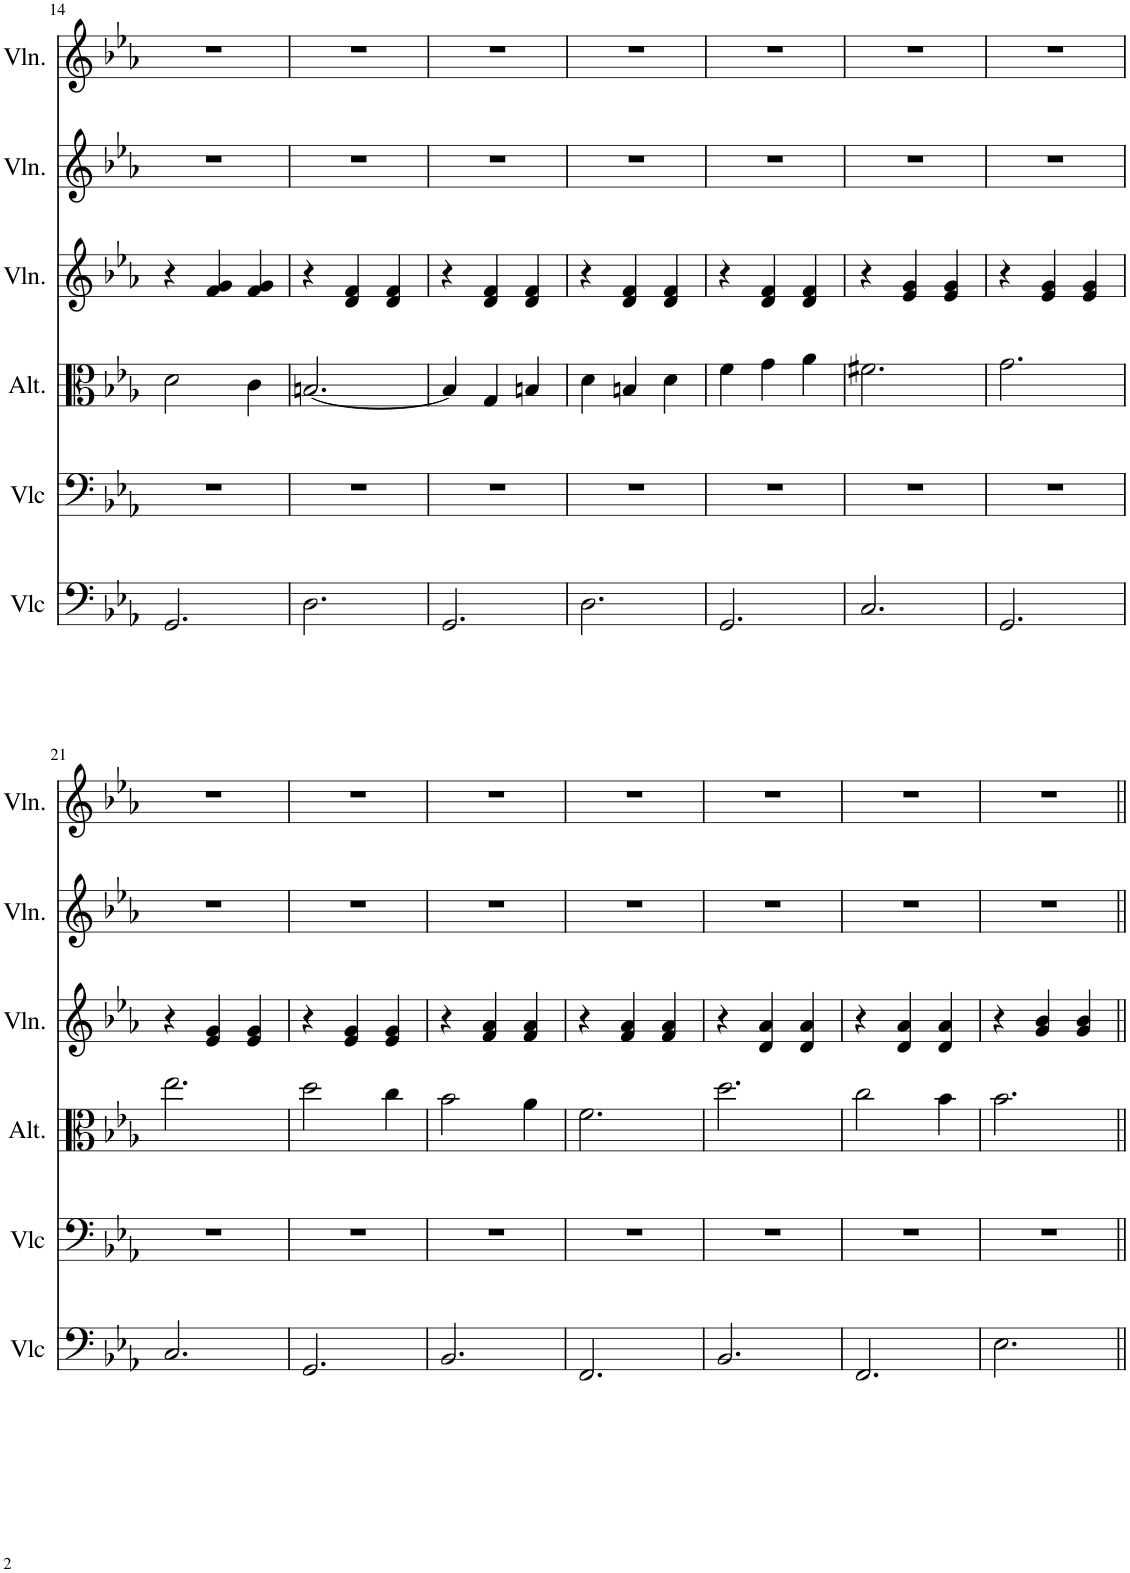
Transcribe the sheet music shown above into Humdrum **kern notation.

**kern	**kern	**kern	**kern	**kern	**kern
*part6	*part5	*part4	*part3	*part2	*part1
*staff6	*staff5	*staff4	*staff3	*staff2	*staff1
*I"2°       Violoncelle	*I"1°      Violoncelle soliste	*I"1°     Alto     Soliste	*I"3°/4°  Violon	*I"2°     Violon	*I"1°   Violon soliste
*I'Vlc	*I'Vlc	*I'Alt.	*I'Vln.	*I'Vln.	*I'Vln.
!!LO:PB:g=z
*clefF4	*clefF4	*clefC3	*clefG2	*clefG2	*clefG2
*k[b-e-a-]	*k[b-e-a-]	*k[b-e-a-]	*k[b-e-a-]	*k[b-e-a-]	*k[b-e-a-]
*M3/4	*M3/4	*M3/4	*M3/4	*M3/4	*M3/4
=14	=14	=14	=14	=14	=14
2.GG/	2.r	2d\	4r	2.r	2.r
.	.	.	4f/ 4g/	.	.
.	.	4c\	4f/ 4g/	.	.
=15	=15	=15	=15	=15	=15
2.D\	2.r	[2.Bn/	4r	2.r	2.r
.	.	.	4d/ 4f/	.	.
.	.	.	4d/ 4f/	.	.
=16	=16	=16	=16	=16	=16
2.GG/	2.r	4B/]	4r	2.r	2.r
.	.	4G/	4d/ 4f/	.	.
.	.	4Bn/	4d/ 4f/	.	.
=17	=17	=17	=17	=17	=17
2.D\	2.r	4d\	4r	2.r	2.r
.	.	4Bn/	4d/ 4f/	.	.
.	.	4d\	4d/ 4f/	.	.
=18	=18	=18	=18	=18	=18
2.GG/	2.r	4f\	4r	2.r	2.r
.	.	4g\	4d/ 4f/	.	.
.	.	4a-\	4d/ 4f/	.	.
=19	=19	=19	=19	=19	=19
2.C/	2.r	2.f#X\	4r	2.r	2.r
.	.	.	4e-/ 4g/	.	.
.	.	.	4e-/ 4g/	.	.
=20	=20	=20	=20	=20	=20
2.GG/	2.r	2.g\	4r	2.r	2.r
.	.	.	4e-/ 4g/	.	.
.	.	.	4e-/ 4g/	.	.
!!LO:LB:g=z
=21	=21	=21	=21	=21	=21
2.C/	2.r	2.ee-\	4r	2.r	2.r
.	.	.	4e-/ 4g/	.	.
.	.	.	4e-/ 4g/	.	.
=22	=22	=22	=22	=22	=22
2.GG/	2.r	2dd\	4r	2.r	2.r
.	.	.	4e-/ 4g/	.	.
.	.	4cc\	4e-/ 4g/	.	.
=23	=23	=23	=23	=23	=23
2.BB-/	2.r	2b-\	4r	2.r	2.r
.	.	.	4f/ 4a-/	.	.
.	.	4a-\	4f/ 4a-/	.	.
=24	=24	=24	=24	=24	=24
2.FF/	2.r	2.f\	4r	2.r	2.r
.	.	.	4f/ 4a-/	.	.
.	.	.	4f/ 4a-/	.	.
=25	=25	=25	=25	=25	=25
2.BB-/	2.r	2.dd\	4r	2.r	2.r
.	.	.	4d/ 4a-/	.	.
.	.	.	4d/ 4a-/	.	.
=26	=26	=26	=26	=26	=26
2.FF/	2.r	2cc\	4r	2.r	2.r
.	.	.	4d/ 4a-/	.	.
.	.	4b-\	4d/ 4a-/	.	.
=27	=27	=27	=27	=27	=27
2.E-\	2.r	2.b-\	4r	2.r	2.r
.	.	.	4g/ 4b-/	.	.
.	.	.	4g/ 4b-/	.	.
=||	=||	=||	=||	=||	=||
*-	*-	*-	*-	*-	*-
